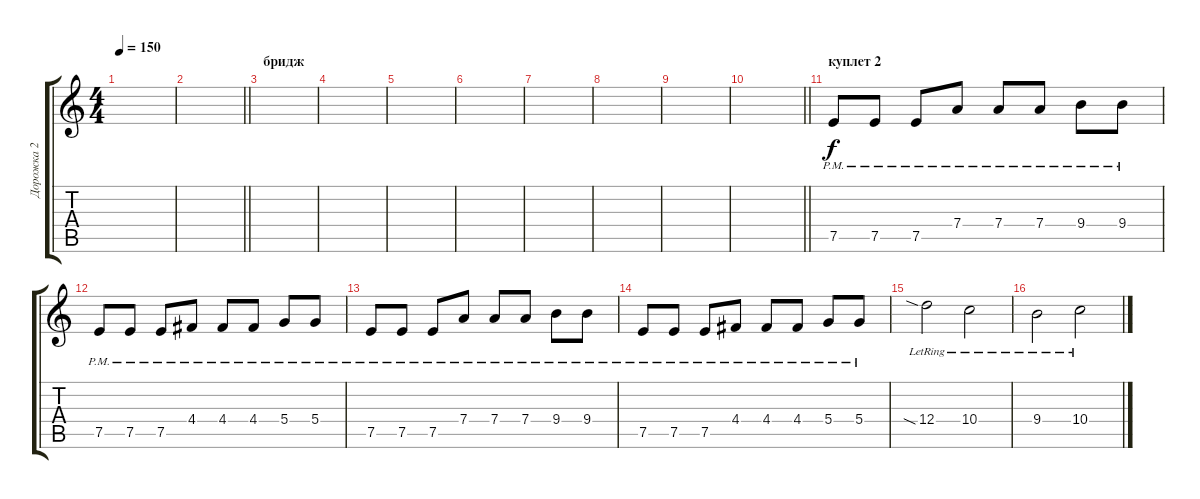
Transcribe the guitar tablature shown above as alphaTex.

\track ("Дорожка 2" "Дорожка 2") {instrument distortionguitar}
\staff {score tabs}
\tuning (E4 B3 G3 D3 A2 D2) {hide}
\ts (4 4)
\tempo 150
\clef g2
\ks c
|
\barLineRight lightlight
|
\section ("" "бридж")
|
|
|
|
|
|
|
\barLineRight lightlight
|
\section ("" "куплет 2")
7.5{pm}.8 7.5{pm}.8 7.5{pm}.8 7.4{pm}.8 7.4{pm}.8 7.4{pm}.8 9.4{pm}.8 9.4{pm}.8 |
7.5{pm}.8 7.5{pm}.8 7.5{pm}.8 4.4{pm}.8 4.4{pm}.8 4.4{pm}.8 5.4{pm}.8 5.4{pm}.8 |
7.5{pm}.8 7.5{pm}.8 7.5{pm}.8 7.4{pm}.8 7.4{pm}.8 7.4{pm}.8 9.4{pm}.8 9.4{pm}.8 |
7.5{pm}.8 7.5{pm}.8 7.5{pm}.8 4.4{pm}.8 4.4{pm}.8 4.4{pm}.8 5.4{pm}.8 5.4{pm}.8 |
12.4{sia lr}.2 10.4{lr}.2 |
9.4{lr}.2 10.4{lr}.2
